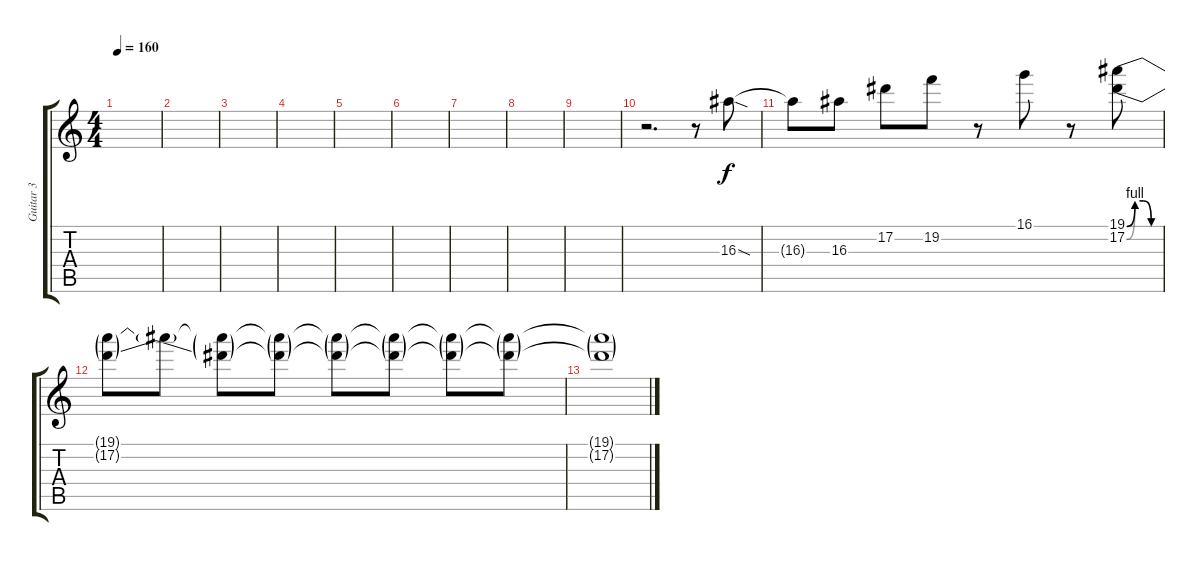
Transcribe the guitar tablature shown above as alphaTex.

\track ("Guitar 3" "Guitar 3") {instrument distortionguitar}
\staff {score tabs}
\tuning (Eb4 Bb3 Gb3 Db3 Ab2 Eb2) {hide}
\ts (4 4)
\tempo 160
\clef g2
\ks c
|
|
|
|
|
|
|
|
|
r.2{d} r.8 16.3{sod}.8 |
16.3{t}.8 16.3.8 17.2.8 19.2.8 r.8 16.1.8 r.8 (19.1{be (custom 0 0 15 4 30 4 45 0 60 0)} 17.2{be (custom 0 0 15 4 30 4 45 0 60 0)}).8 |
(19.1{t} 17.2{t}).8 19.1{t}.8 (19.1{t} 17.2{t}).8 (19.1{t} 17.2{t}).8 (19.1{t} 17.2{t}).8 (19.1{t} 17.2{t}).8 (19.1{t} 17.2{t}).8 (19.1{t} 17.2{t}).8 |
(19.1{t} 17.2{t}).1
